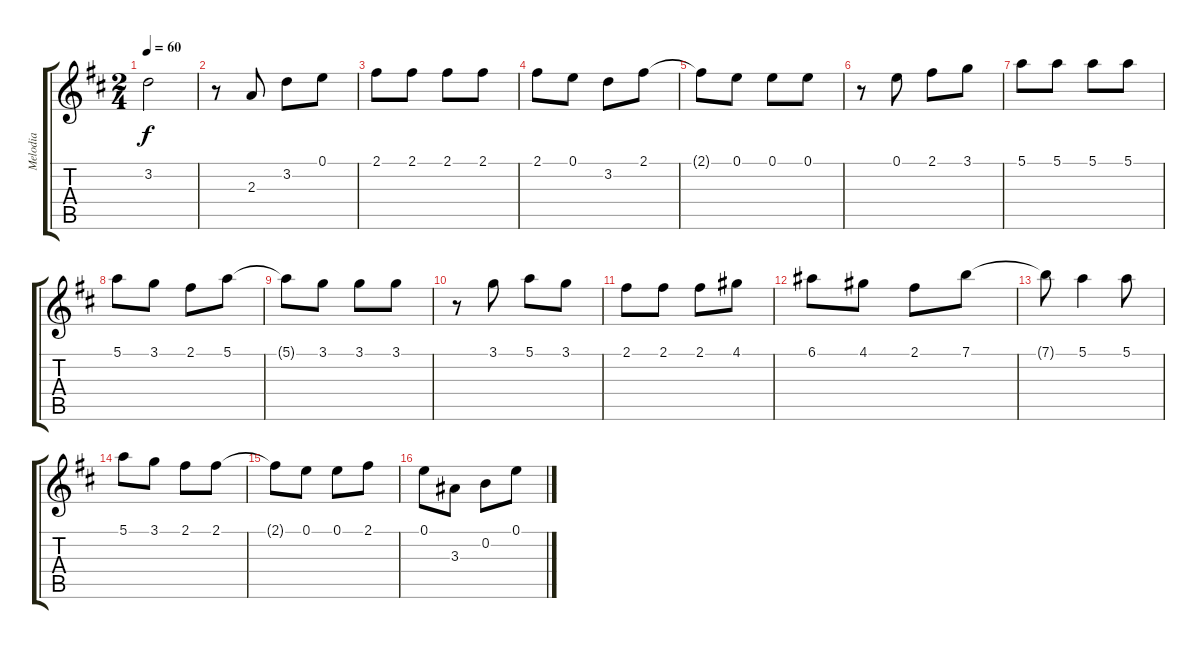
\track ("Melodia" "Melodia") {instrument acousticguitarnylon}
\staff {score tabs}
\tuning (E4 B3 G3 D3 A2 E2) {hide}
\ts (2 4)
\tempo 60
\clef g2
\ks d
3.2{t}.2{dy f} |
r.8 2.3.8 3.2.8 0.1.8 |
2.1.8 2.1.8 2.1.8 2.1.8 |
2.1.8 0.1.8 3.2.8 2.1.8 |
2.1{t}.8 0.1.8 0.1.8 0.1.8 |
r.8 0.1.8 2.1.8 3.1.8 |
5.1.8 5.1.8 5.1.8 5.1.8 |
5.1.8 3.1.8 2.1.8 5.1.8 |
5.1{t}.8 3.1.8 3.1.8 3.1.8 |
r.8 3.1.8 5.1.8 3.1.8 |
2.1.8 2.1.8 2.1.8 4.1.8 |
6.1.8 4.1.8 2.1.8 7.1.8 |
7.1{t}.8 5.1.4 5.1.8 |
5.1.8 3.1.8 2.1.8 2.1.8 |
2.1{t}.8 0.1.8 0.1.8 2.1.8 |
0.1.8 3.3.8 0.2.8 0.1.8
